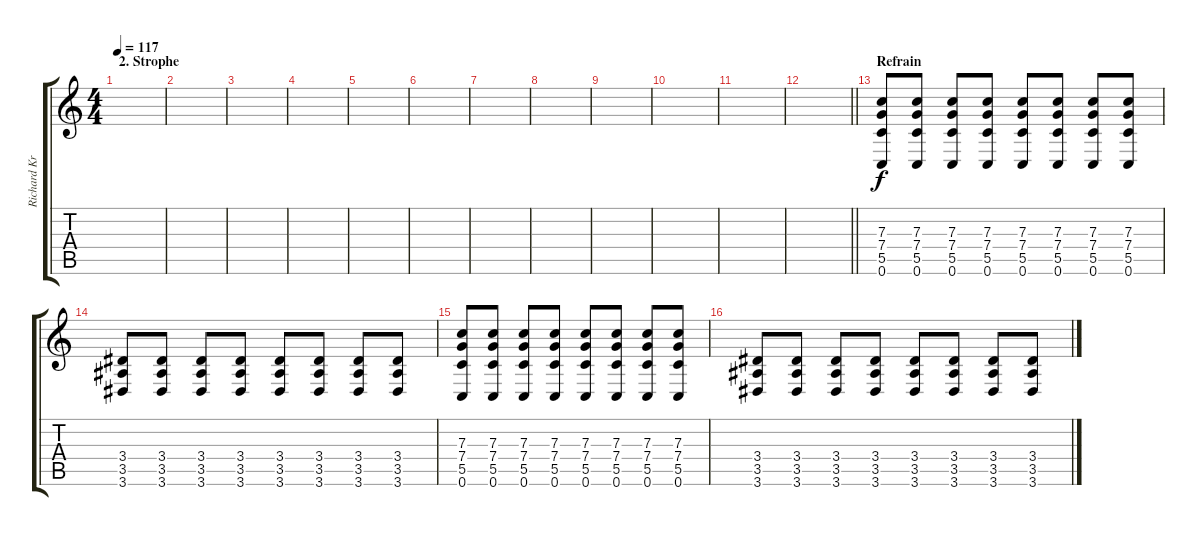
\track ("Richard Kruspe" "Richard Kr") {instrument distortionguitar}
\staff {score tabs}
\tuning (D4 A3 F3 C3 G2 C2) {hide}
\ts (4 4)
\section ("" "2. Strophe")
\tempo 117
\clef g2
\ks c
|
|
|
|
|
|
|
|
|
|
|
\barLineRight lightlight
|
\section ("" "Refrain")
(7.3 7.4 5.5 0.6).8 (7.3 7.4 5.5 0.6).8 (7.3 7.4 5.5 0.6).8 (7.3 7.4 5.5 0.6).8 (7.3 7.4 5.5 0.6).8 (7.3 7.4 5.5 0.6).8 (7.3 7.4 5.5 0.6).8 (7.3 7.4 5.5 0.6).8 |
(3.4 3.5 3.6).8 (3.4 3.5 3.6).8 (3.4 3.5 3.6).8 (3.4 3.5 3.6).8 (3.4 3.5 3.6).8 (3.4 3.5 3.6).8 (3.4 3.5 3.6).8 (3.4 3.5 3.6).8 |
(7.3 7.4 5.5 0.6).8 (7.3 7.4 5.5 0.6).8 (7.3 7.4 5.5 0.6).8 (7.3 7.4 5.5 0.6).8 (7.3 7.4 5.5 0.6).8 (7.3 7.4 5.5 0.6).8 (7.3 7.4 5.5 0.6).8 (7.3 7.4 5.5 0.6).8 |
(3.4 3.5 3.6).8 (3.4 3.5 3.6).8 (3.4 3.5 3.6).8 (3.4 3.5 3.6).8 (3.4 3.5 3.6).8 (3.4 3.5 3.6).8 (3.4 3.5 3.6).8 (3.4 3.5 3.6).8
